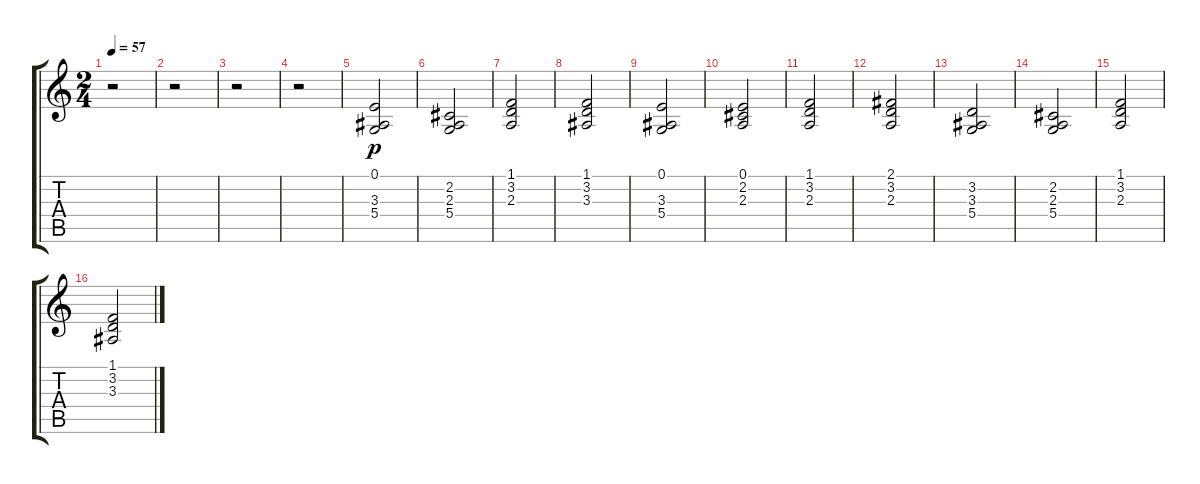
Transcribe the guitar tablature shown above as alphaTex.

\track "" {instrument stringensemble1}
\staff {score tabs}
\tuning (E4 B3 G3 D3 A2 E2) {hide}
\ts (2 4)
\tempo 57
\clef g2
\ks c
r.2{dy p} |
r.2 |
r.2 |
r.2 |
(0.1 3.3 5.4).2 |
(2.2 2.3 5.4).2 |
(1.1 3.2 2.3).2 |
(1.1 3.2 3.3).2 |
(0.1 3.3 5.4).2 |
(0.1 2.2 2.3).2 |
(1.1 3.2 2.3).2 |
(2.1 3.2 2.3).2 |
(3.2 3.3 5.4).2 |
(2.2 2.3 5.4).2 |
(1.1 3.2 2.3).2 |
(1.1 3.2 3.3).2
